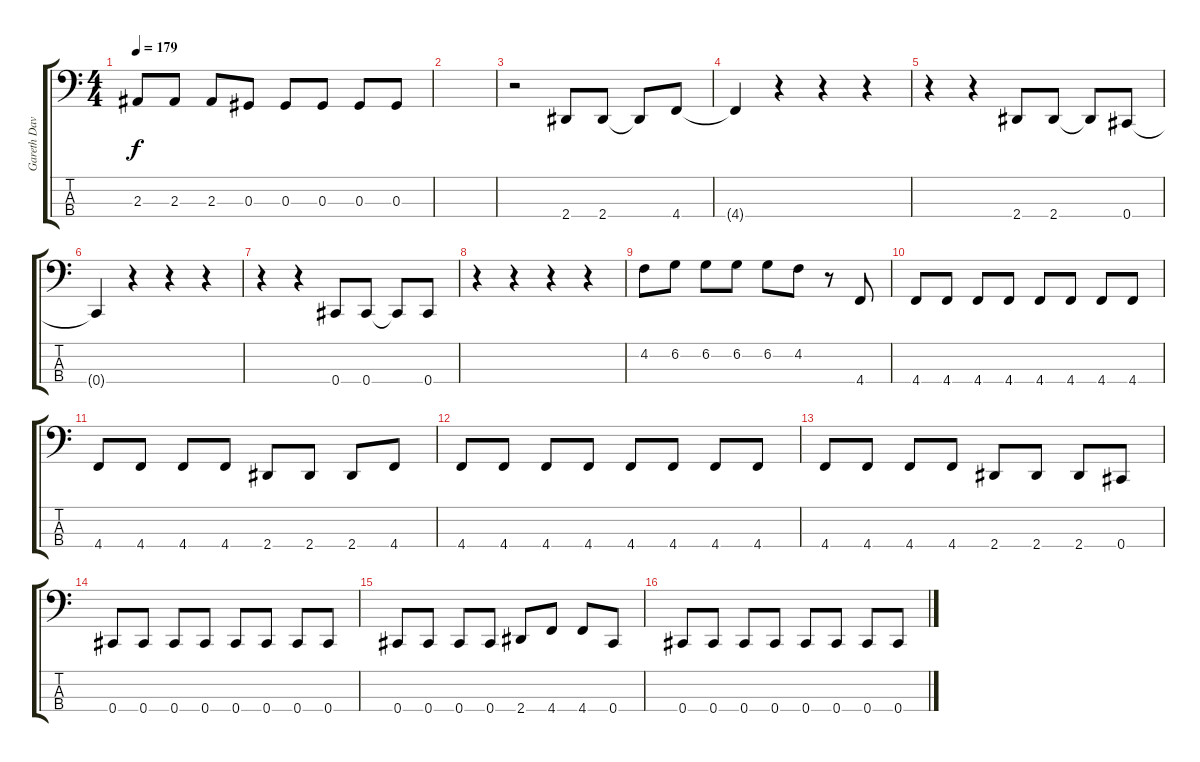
\track ("Gareth Davies" "Gareth Dav") {instrument electricbasspick}
\staff {score tabs}
\tuning (Gb2 Db2 Ab1 Db1) {hide}
\ts (4 4)
\tempo 179
\clef f4
\ks c
2.3.8{dy f} 2.3.8 2.3.8 0.3.8 0.3.8 0.3.8 0.3.8 0.3.8 |
|
r.2 2.4.8 2.4.8 2.4{t}.8 4.4.8 |
4.4{t}.4 r.4 r.4 r.4 |
r.4 r.4 2.4.8 2.4.8 2.4{t}.8 0.4.8 |
0.4{t}.4 r.4 r.4 r.4 |
r.4 r.4 0.4.8 0.4.8 0.4{t}.8 0.4.8 |
r.4 r.4 r.4 r.4 |
4.2.8 6.2.8 6.2.8 6.2.8 6.2.8 4.2.8 r.8 4.4.8 |
4.4.8 4.4.8 4.4.8 4.4.8 4.4.8 4.4.8 4.4.8 4.4.8 |
4.4.8 4.4.8 4.4.8 4.4.8 2.4.8 2.4.8 2.4.8 4.4.8 |
4.4.8 4.4.8 4.4.8 4.4.8 4.4.8 4.4.8 4.4.8 4.4.8 |
4.4.8 4.4.8 4.4.8 4.4.8 2.4.8 2.4.8 2.4.8 0.4.8 |
0.4.8 0.4.8 0.4.8 0.4.8 0.4.8 0.4.8 0.4.8 0.4.8 |
0.4.8 0.4.8 0.4.8 0.4.8 2.4.8 4.4.8 4.4.8 0.4.8 |
0.4.8 0.4.8 0.4.8 0.4.8 0.4.8 0.4.8 0.4.8 0.4.8
